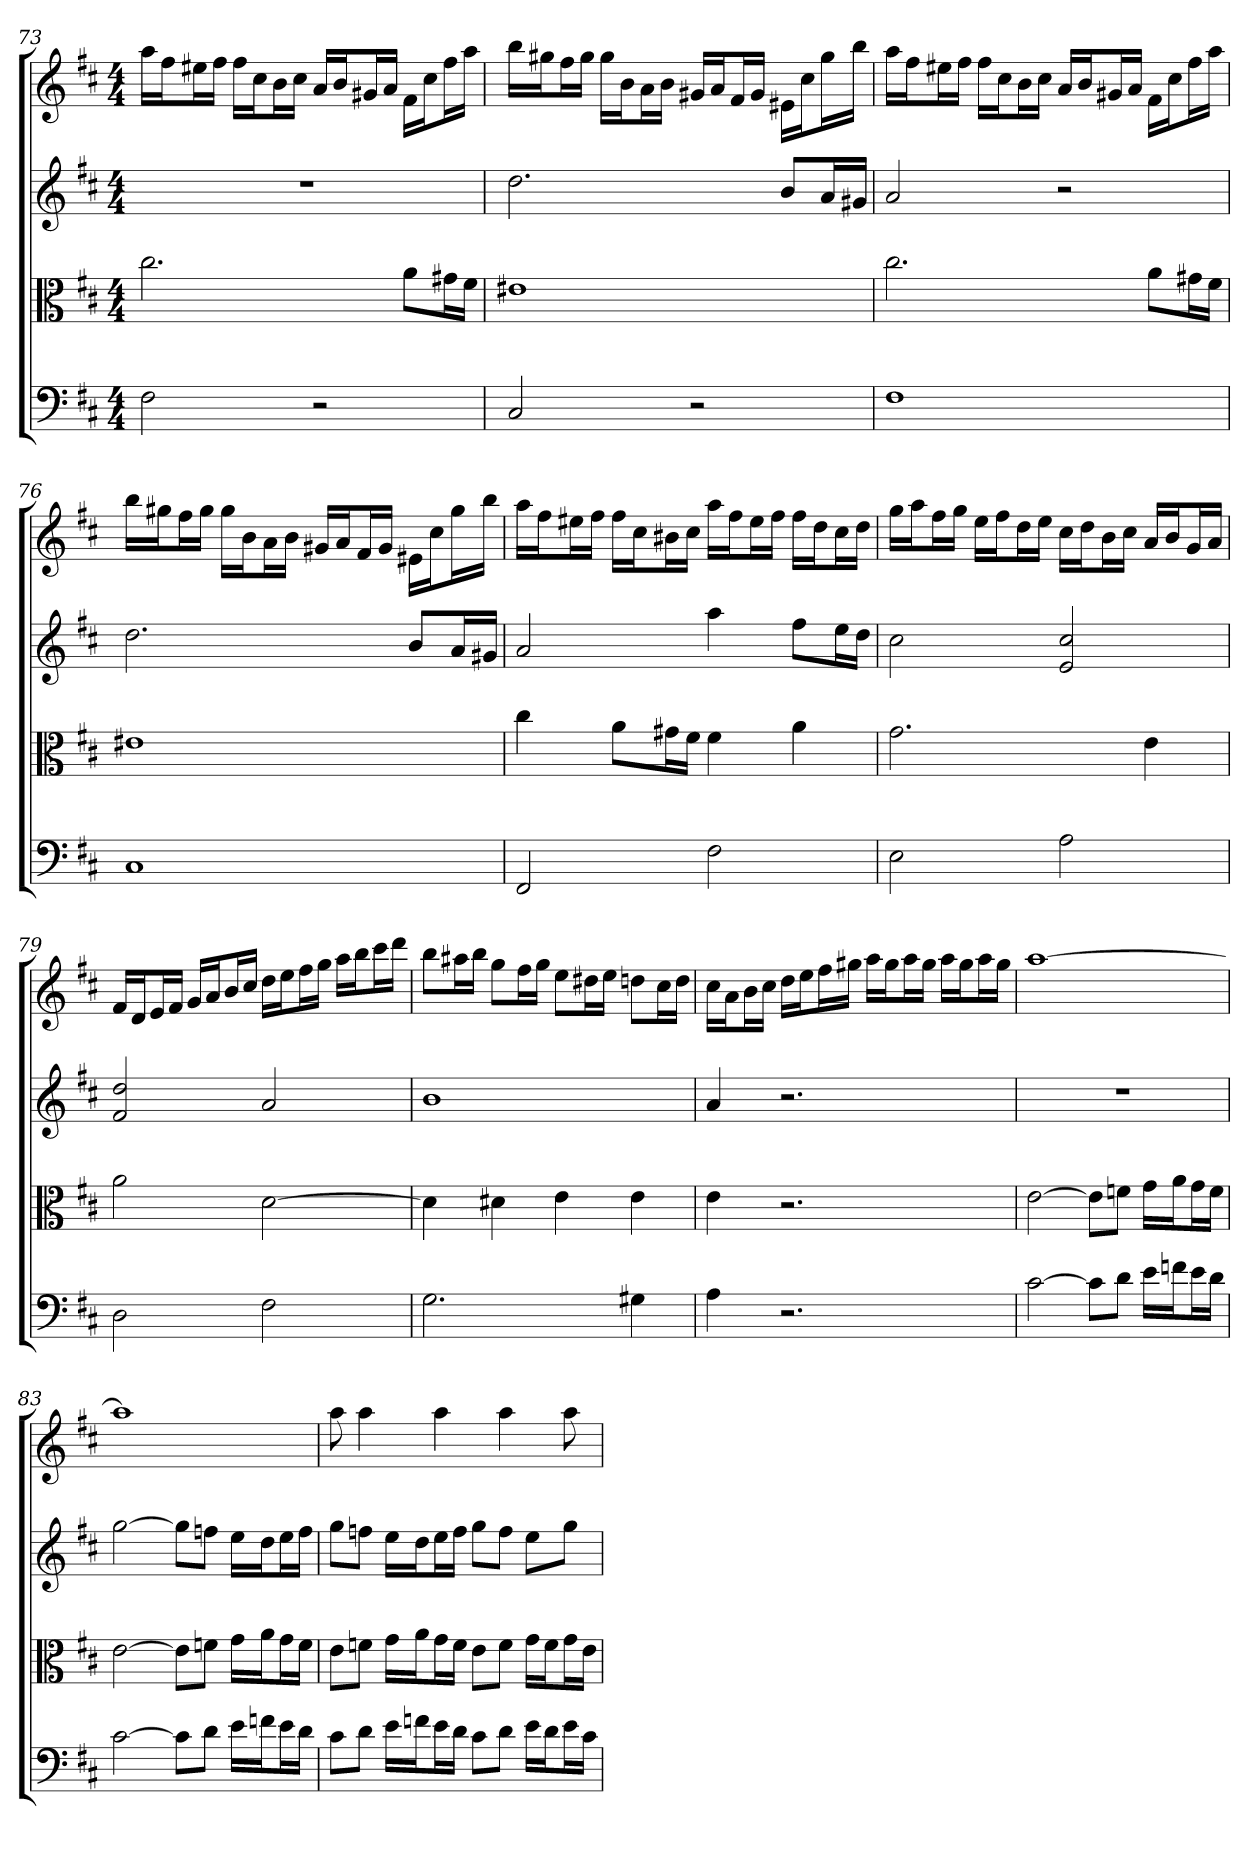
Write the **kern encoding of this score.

**kern	**kern	**kern	**kern
*part4	*part3	*part2	*part1
*staff4	*staff3	*staff2	*staff1
*clefF4	*clefC3	*	*
*k[f#c#]	*k[f#c#]	*k[f#c#]	*k[f#c#]
*D:	*D:	*D:	*D:
*M4/4	*M4/4	*M4/4	*M4/4
=73	=73	=73	=73
2F#	2.cc#	1r	16aaLL
.	.	.	16ff#J
.	.	.	16ee#XL
.	.	.	16ff#JJ
.	.	.	16ff#LL
.	.	.	16cc#J
.	.	.	16bL
.	.	.	16cc#JJ
2r	.	.	16aLL
.	.	.	16bJ
.	.	.	16g#XL
.	.	.	16aJJ
.	8a\L	.	16f#LL
.	.	.	16cc#J
.	16g#X\L	.	16ff#L
.	16f#\JJ	.	16aaJJ
=74	=74	=74	=74
2C#	1e#X	2.dd	16bbLL
.	.	.	16gg#XJ
.	.	.	16ff#L
.	.	.	16gg#JJ
.	.	.	16gg#LL
.	.	.	16bJ
.	.	.	16aL
.	.	.	16bJJ
2r	.	.	16g#XLL
.	.	.	16aJ
.	.	.	16f#L
.	.	.	16g#JJ
.	.	8bL	16e#XLL
.	.	.	16cc#J
.	.	16aL	16gg#L
.	.	16g#XJJ	16bbJJ
=75	=75	=75	=75
1F#	2.cc#	2a	16aaLL
.	.	.	16ff#J
.	.	.	16ee#XL
.	.	.	16ff#JJ
.	.	.	16ff#LL
.	.	.	16cc#J
.	.	.	16bL
.	.	.	16cc#JJ
.	.	2r	16aLL
.	.	.	16bJ
.	.	.	16g#XL
.	.	.	16aJJ
.	8a\L	.	16f#LL
.	.	.	16cc#J
.	16g#X\L	.	16ff#L
.	16f#\JJ	.	16aaJJ
=76	=76	=76	=76
1C#	1e#X	2.dd	16bbLL
.	.	.	16gg#XJ
.	.	.	16ff#L
.	.	.	16gg#JJ
.	.	.	16gg#LL
.	.	.	16bJ
.	.	.	16aL
.	.	.	16bJJ
.	.	.	16g#XLL
.	.	.	16aJ
.	.	.	16f#L
.	.	.	16g#JJ
.	.	8bL	16e#XLL
.	.	.	16cc#J
.	.	16aL	16gg#L
.	.	16g#XJJ	16bbJJ
=77	=77	=77	=77
2FF#	4cc#	2a	16aaLL
.	.	.	16ff#J
.	.	.	16ee#XL
.	.	.	16ff#JJ
.	8a\L	.	16ff#LL
.	.	.	16cc#J
.	16g#X\L	.	16b#XL
.	16f#\JJ	.	16cc#JJ
2F#	4f#	4aa	16aaLL
.	.	.	16ff#J
.	.	.	16ee#L
.	.	.	16ff#JJ
.	4a	8ff#L	16ff#LL
.	.	.	16ddJ
.	.	16eeL	16cc#L
.	.	16ddJJ	16ddJJ
=78	=78	=78	=78
2E	2.g	2cc#	16ggLL
.	.	.	16aaJ
.	.	.	16ff#L
.	.	.	16ggJJ
.	.	.	16eeLL
.	.	.	16ff#J
.	.	.	16ddL
.	.	.	16eeJJ
2A	.	2e 2cc#	16cc#LL
.	.	.	16ddJ
.	.	.	16bL
.	.	.	16cc#JJ
.	4e	.	16aLL
.	.	.	16bJ
.	.	.	16gL
.	.	.	16aJJ
=79	=79	=79	=79
2D	2a	2f# 2dd	16f#LL
.	.	.	16dJ
.	.	.	16eL
.	.	.	16f#JJ
.	.	.	16gLL
.	.	.	16aJ
.	.	.	16bL
.	.	.	16cc#JJ
2F#	[2d	2a	16ddLL
.	.	.	16eeJ
.	.	.	16ff#L
.	.	.	16ggJJ
.	.	.	16aaLL
.	.	.	16bbJ
.	.	.	16ccc#L
.	.	.	16dddJJ
=80	=80	=80	=80
2.G	4d]	1b	8bbL
.	.	.	16aa#XL
.	.	.	16bbJJ
.	4d#X	.	8ggL
.	.	.	16ff#L
.	.	.	16ggJJ
.	4e	.	8eeL
.	.	.	16dd#XL
.	.	.	16eeJJ
4G#X	4e	.	8ddnL
.	.	.	16cc#L
.	.	.	16ddJJ
=81	=81	=81	=81
4A	4e	4a	16cc#LL
.	.	.	16aJ
.	.	.	16bL
.	.	.	16cc#JJ
2.r	2.r	2.r	16ddLL
.	.	.	16eeJ
.	.	.	16ff#L
.	.	.	16gg#XJJ
.	.	.	16aaLL
.	.	.	16gg#J
.	.	.	16aaL
.	.	.	16gg#JJ
.	.	.	16aaLL
.	.	.	16gg#J
.	.	.	16aaL
.	.	.	16gg#JJ
=82	=82	=82	=82
[2c#	[2e	1r	[1aa
8c#\L]	8e\L]	.	.
8d\J	8fn\J	.	.
16e\LL	16g\LL	.	.
16fn\J	16a\J	.	.
16e\L	16g\L	.	.
16d\JJ	16f\JJ	.	.
=83	=83	=83	=83
[2c#	[2e	[2gg	1aa]
8c#\L]	8e\L]	8ggL]	.
8d\J	8fn\J	8ffnJ	.
16e\LL	16g\LL	16eeLL	.
16fn\J	16a\J	16ddJ	.
16e\L	16g\L	16eeL	.
16d\JJ	16f\JJ	16ffJJ	.
=84	=84	=84	=84
8c#\L	8e\L	8ggL	8aa
8d\J	8fn\J	8ffnJ	4aa
16e\LL	16g\LL	16eeLL	.
16fn\J	16a\J	16ddJ	.
16e\L	16g\L	16eeL	4aa
16d\JJ	16f\JJ	16ffJJ	.
8c#\L	8e\L	8ggL	.
8d\J	8f\J	8ffJ	4aa
16e\LL	16g\LL	8eeL	.
16d\J	16f\J	.	.
16e\L	16g\L	8ggJ	8aa
16c#\JJ	16e\JJ	.	.
=	=	=	=
*-	*-	*-	*-
